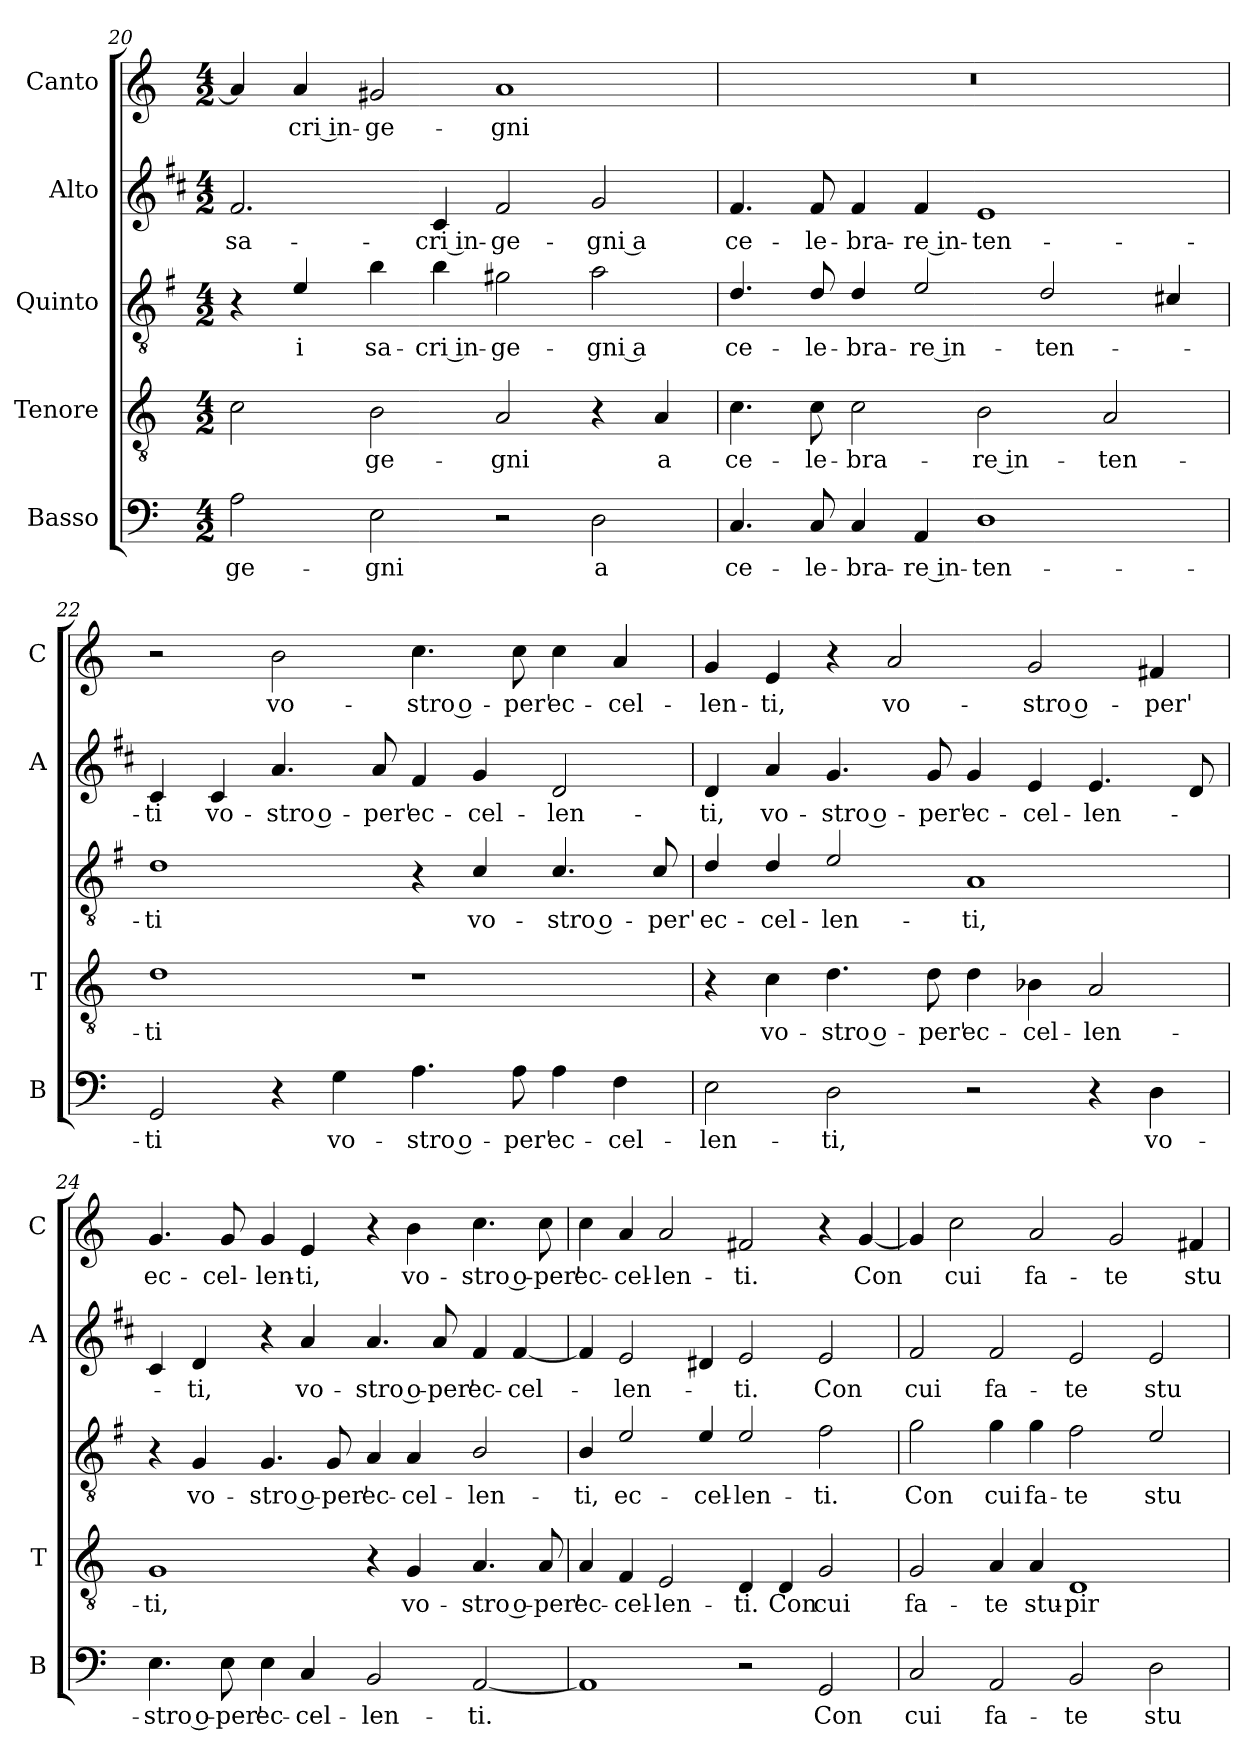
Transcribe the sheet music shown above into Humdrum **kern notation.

**kern	**text	**kern	**text	**kern	**text	**kern	**text	**kern	**text
*part5	*part5	*part4	*part4	*part3	*part3	*part2	*part2	*part1	*part1
*staff5	*staff5	*staff4	*staff4	*staff3	*staff3	*staff2	*staff2	*staff1	*staff1
*I"Basso	*	*I"Tenore	*	*I"Quinto	*	*I"Alto	*	*I"Canto	*
*I'B	*	*I'T	*	*	*	*I'A	*	*I'C	*
*clefF4	*	*clefGv2	*	*clefGv2	*	*clefG2	*	*clefG2	*
*	*	*	*	*ITrd4c7	*	*ITrd1c2	*	*	*
*k[]	*	*k[]	*	*k[]	*	*k[]	*	*k[]	*
*C:	*	*C:	*	*C:	*	*C:	*	*C:	*
*M4/2	*	*M4/2	*	*M4/2	*	*M4/2	*	*M4/2	*
=20	=20	=20	=20	=20	=20	=20	=20	=20	=20
!	!LO:LY:b	!	!	!	!	!	!LO:LY:b	!	!
2A\	-ge-	2c\	.	4r	.	2.e/	sa-	4a/]	.
!	!	!	!	!	!LO:LY:b	!	!	!	!LO:LY:b
.	.	.	.	4A/	i	.	.	4a/	-cri in-
!	!LO:LY:b	!	!LO:LY:b	!	!LO:LY:b	!	!	!	!LO:LY:b
2E\	-gni	2B\	-ge-	4e\	sa-	.	.	2g#X/	-ge-
!	!	!	!	!	!LO:LY:b	!	!LO:LY:b	!	!
.	.	.	.	4e\	-cri in-	4B/	-cri in-	.	.
!	!	!	!LO:LY:b	!	!LO:LY:b	!	!LO:LY:b	!	!LO:LY:b
2r	.	2A/	-gni	2c#X\	-ge-	2e/	-ge-	1a	-gni
!	!LO:LY:b	!	!	!	!LO:LY:b	!	!LO:LY:b	!	!
2D\	a	4r	.	2d\	-gni a	2f/	-gni a	.	.
!	!	!	!LO:LY:b	!	!	!	!	!	!
.	.	4A/	a	.	.	.	.	.	.
!!LO:LB:g=z
=21	=21	=21	=21	=21	=21	=21	=21	=21	=21
!	!LO:LY:b	!	!LO:LY:b	!	!LO:LY:b	!	!LO:LY:b	!	!
4.C/	ce-	4.c\	ce-	4.G/	ce-	4.e/	ce-	0r	.
!	!LO:LY:b	!	!LO:LY:b	!	!LO:LY:b	!	!LO:LY:b	!	!
8C/	-le-	8c\	-le-	8G/	-le-	8e/	-le-	.	.
!	!LO:LY:b	!	!LO:LY:b	!	!LO:LY:b	!	!LO:LY:b	!	!
4C/	-bra-	2c\	-bra-	4G/	-bra-	4e/	-bra-	.	.
!	!LO:LY:b	!	!	!	!LO:LY:b	!	!LO:LY:b	!	!
4AA/	-re in-	.	.	2A/	-re in-	4e/	-re in-	.	.
!	!LO:LY:b	!	!LO:LY:b	!	!	!	!LO:LY:b	!	!
1D	-ten-	2B\	-re in-	.	.	1d	-ten-	.	.
!	!	!	!	!	!LO:LY:b	!	!	!	!
.	.	.	.	2G/	-ten-	.	.	.	.
!	!	!	!LO:LY:b	!	!	!	!	!	!
.	.	2A/	-ten-	.	.	.	.	.	.
.	.	.	.	4F#X/	.	.	.	.	.
=22	=22	=22	=22	=22	=22	=22	=22	=22	=22
!	!LO:LY:b	!	!LO:LY:b	!	!LO:LY:b	!	!LO:LY:b	!	!
2GG/	-ti	1d	-ti	1G	-ti	4B/	-ti	2r	.
!	!	!	!	!	!	!	!LO:LY:b	!	!
.	.	.	.	.	.	4B/	vo-	.	.
!	!	!	!	!	!	!	!LO:LY:b	!	!LO:LY:b
4r	.	.	.	.	.	4.g/	-stro o-	2b\	vo-
!	!LO:LY:b	!	!	!	!	!	!	!	!
4G\	vo-	.	.	.	.	.	.	.	.
!	!	!	!	!	!	!	!LO:LY:b	!	!
.	.	.	.	.	.	8g/	-per'	.	.
!	!LO:LY:b	!	!	!	!	!	!LO:LY:b	!	!LO:LY:b
4.A\	-stro o-	1r	.	4r	.	4e/	ec-	4.cc\	-stro o-
!	!	!	!	!	!LO:LY:b	!	!LO:LY:b	!	!
.	.	.	.	4F/	vo-	4f/	-cel-	.	.
!	!LO:LY:b	!	!	!	!	!	!	!	!LO:LY:b
8A\	-per'	.	.	.	.	.	.	8cc\	-per'
!	!LO:LY:b	!	!	!	!LO:LY:b	!	!LO:LY:b	!	!LO:LY:b
4A\	ec-	.	.	4.F/	-stro o-	2c/	-len-	4cc\	ec-
!	!LO:LY:b	!	!	!	!	!	!	!	!LO:LY:b
4F\	-cel-	.	.	.	.	.	.	4a/	-cel-
!	!	!	!	!	!LO:LY:b	!	!	!	!
.	.	.	.	8F/	-per'	.	.	.	.
=23	=23	=23	=23	=23	=23	=23	=23	=23	=23
!	!LO:LY:b	!	!	!	!LO:LY:b	!	!LO:LY:b	!	!LO:LY:b
2E\	-len-	4r	.	4G/	ec-	4c/	-ti,	4g/	-len-
!	!	!	!LO:LY:b	!	!LO:LY:b	!	!LO:LY:b	!	!LO:LY:b
.	.	4c\	vo-	4G/	-cel-	4g/	vo-	4e/	-ti,
!	!LO:LY:b	!	!LO:LY:b	!	!LO:LY:b	!	!LO:LY:b	!	!
2D\	-ti,	4.d\	-stro o-	2A/	-len-	4.f/	-stro o-	4r	.
!	!	!	!	!	!	!	!	!	!LO:LY:b
.	.	.	.	.	.	.	.	2a/	vo-
!	!	!	!LO:LY:b	!	!	!	!LO:LY:b	!	!
.	.	8d\	-per'	.	.	8f/	-per'	.	.
!	!	!	!LO:LY:b	!	!LO:LY:b	!	!LO:LY:b	!	!
2r	.	4d\	ec-	1D	-ti,	4f/	ec-	.	.
!	!	!	!LO:LY:b	!	!	!	!LO:LY:b	!	!LO:LY:b
.	.	4B-X\	-cel-	.	.	4d/	-cel-	2g/	-stro o-
!	!	!	!LO:LY:b	!	!	!	!LO:LY:b	!	!
4r	.	2A/	-len-	.	.	4.d/	-len-	.	.
!	!LO:LY:b	!	!	!	!	!	!	!	!LO:LY:b
4D\	vo-	.	.	.	.	.	.	4f#X/	-per'
.	.	.	.	.	.	8c/	.	.	.
!!LO:PB:g=z
=24	=24	=24	=24	=24	=24	=24	=24	=24	=24
!	!LO:LY:b	!	!LO:LY:b	!	!	!	!	!	!LO:LY:b
4.E\	-stro o-	1G	-ti,	4r	.	4B/	.	4.g/	ec-
!	!	!	!	!	!LO:LY:b	!	!LO:LY:b	!	!
.	.	.	.	4C/	vo-	4c/	-ti,	.	.
!	!LO:LY:b	!	!	!	!	!	!	!	!LO:LY:b
8E\	-per'	.	.	.	.	.	.	8g/	-cel-
!	!LO:LY:b	!	!	!	!LO:LY:b	!	!	!	!LO:LY:b
4E\	ec-	.	.	4.C/	-stro o-	4r	.	4g/	-len-
!	!LO:LY:b	!	!	!	!	!	!LO:LY:b	!	!LO:LY:b
4C/	-cel-	.	.	.	.	4g/	vo-	4e/	-ti,
!	!	!	!	!	!LO:LY:b	!	!	!	!
.	.	.	.	8C/	-per'	.	.	.	.
!	!LO:LY:b	!	!	!	!LO:LY:b	!	!LO:LY:b	!	!
2BB/	-len-	4r	.	4D/	ec-	4.g/	-stro o-	4r	.
!	!	!	!LO:LY:b	!	!LO:LY:b	!	!	!	!LO:LY:b
.	.	4G/	vo-	4D/	-cel-	.	.	4b\	vo-
!	!	!	!	!	!	!	!LO:LY:b	!	!
.	.	.	.	.	.	8g/	-per'	.	.
!	!LO:LY:b	!	!LO:LY:b	!	!LO:LY:b	!	!LO:LY:b	!	!LO:LY:b
[2AA/	-ti.	4.A/	-stro o-	2E/	-len-	4e/	ec-	4.cc\	-stro o-
!	!	!	!	!	!	!	!LO:LY:b	!	!
.	.	.	.	.	.	[4e/	-cel-	.	.
!	!	!	!LO:LY:b	!	!	!	!	!	!LO:LY:b
.	.	8A/	-per'	.	.	.	.	8cc\	-per'
=25	=25	=25	=25	=25	=25	=25	=25	=25	=25
!	!	!	!LO:LY:b	!	!LO:LY:b	!	!	!	!LO:LY:b
1AA]	.	4A/	ec-	4E/	-ti,	4e/]	.	4cc\	ec-
!	!	!	!LO:LY:b	!	!LO:LY:b	!	!LO:LY:b	!	!LO:LY:b
.	.	4F/	-cel-	2A/	ec-	2d/	-len-	4a/	-cel-
!	!	!	!LO:LY:b	!	!	!	!	!	!LO:LY:b
.	.	2E/	-len-	.	.	.	.	2a/	-len-
!	!	!	!	!	!LO:LY:b	!	!	!	!
.	.	.	.	4A/	-cel-	4c#X/	.	.	.
!	!	!	!LO:LY:b	!	!LO:LY:b	!	!LO:LY:b	!	!LO:LY:b
2r	.	4D/	-ti.	2A/	-len-	2d/	-ti.	2f#X/	-ti.
!	!	!	!LO:LY:b	!	!	!	!	!	!
.	.	4D/	Con	.	.	.	.	.	.
!	!LO:LY:b	!	!LO:LY:b	!	!LO:LY:b	!	!LO:LY:b	!	!
2GG/	Con	2G/	cui	2B\	-ti.	2d/	Con	4r	.
!	!	!	!	!	!	!	!	!	!LO:LY:b
.	.	.	.	.	.	.	.	[4g/	Con
=26	=26	=26	=26	=26	=26	=26	=26	=26	=26
!	!LO:LY:b	!	!LO:LY:b	!	!LO:LY:b	!	!LO:LY:b	!	!
2C/	cui	2G/	fa-	2c\	Con	2e/	cui	4g/]	.
!	!	!	!	!	!	!	!	!	!LO:LY:b
.	.	.	.	.	.	.	.	2cc\	cui
!	!LO:LY:b	!	!LO:LY:b	!	!LO:LY:b	!	!LO:LY:b	!	!
2AA/	fa-	4A/	-te	4c\	cui	2e/	fa-	.	.
!	!	!	!LO:LY:b	!	!LO:LY:b	!	!	!	!LO:LY:b
.	.	4A/	stu-	4c\	fa-	.	.	2a/	fa-
!	!LO:LY:b	!	!LO:LY:b	!	!LO:LY:b	!	!LO:LY:b	!	!
2BB/	-te	1D	-pir	2B\	-te	2d/	-te	.	.
!	!	!	!	!	!	!	!	!	!LO:LY:b
.	.	.	.	.	.	.	.	2g/	-te
!	!LO:LY:b	!	!	!	!LO:LY:b	!	!LO:LY:b	!	!
2D\	stu-	.	.	2A/	stu-	2d/	stu-	.	.
!	!	!	!	!	!	!	!	!	!LO:LY:b
.	.	.	.	.	.	.	.	4f#X/	stu-
=	=	=	=	=	=	=	=	=	=
*-	*-	*-	*-	*-	*-	*-	*-	*-	*-
